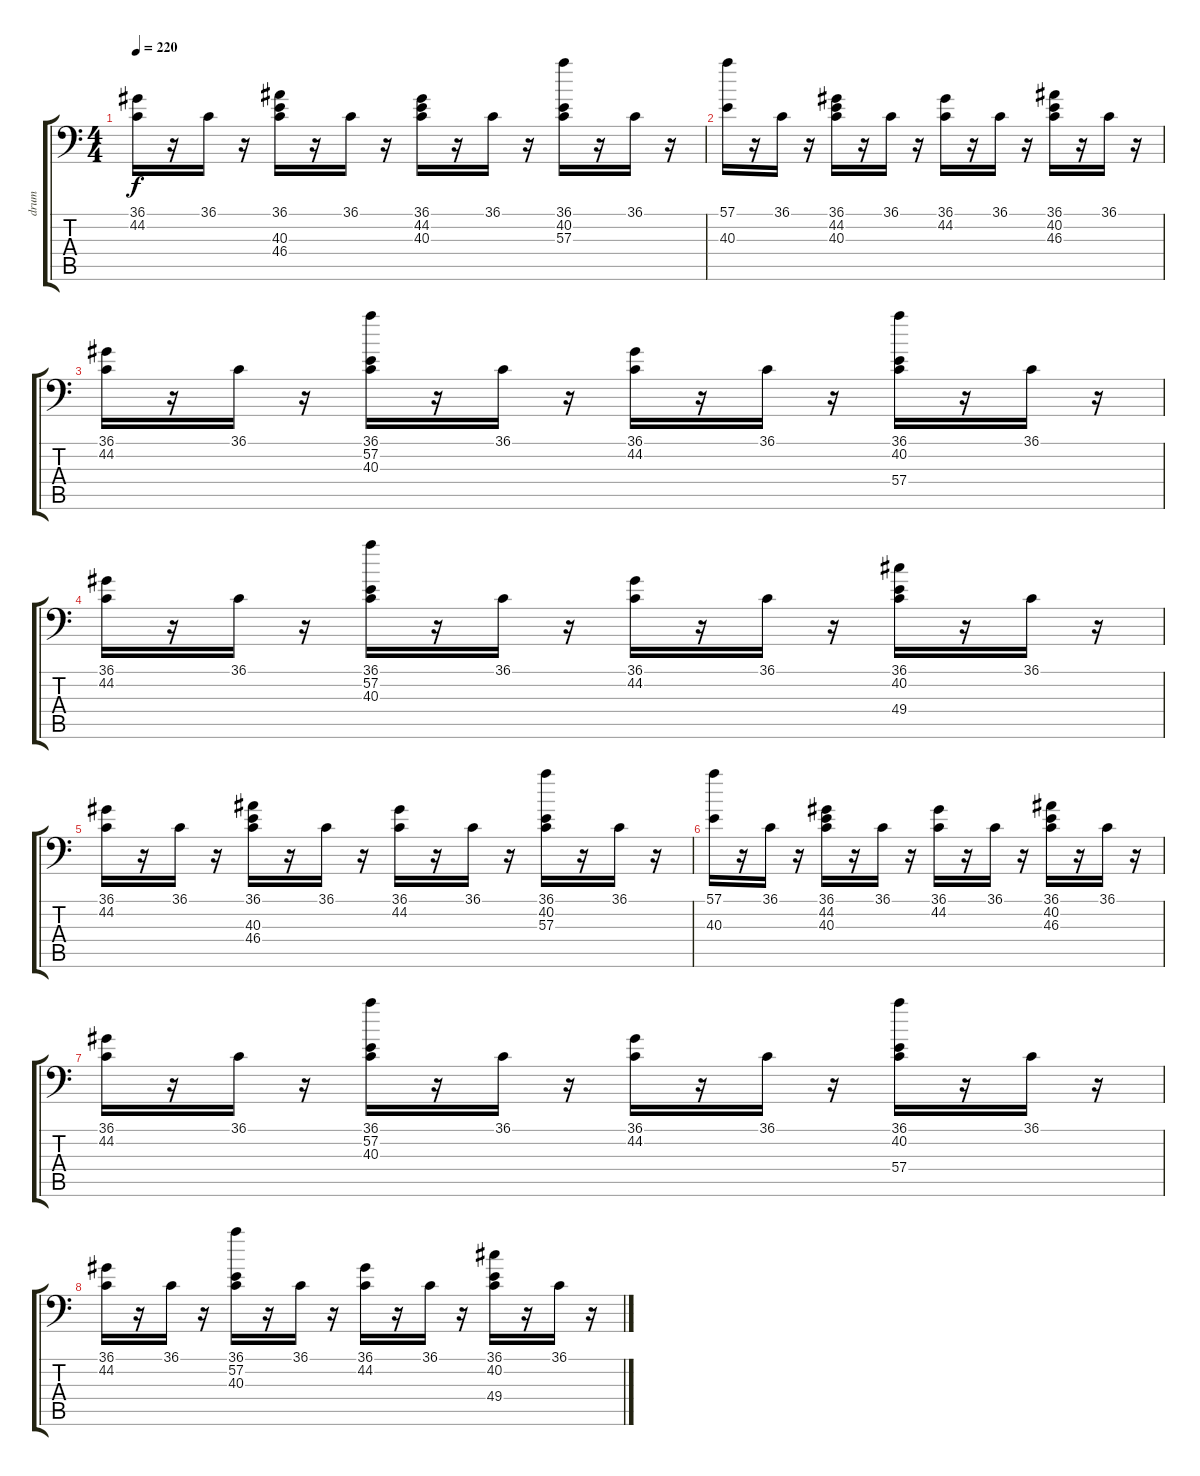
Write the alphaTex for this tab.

\track ("drum" "drum") {instrument acousticgrandpiano}
\staff {score tabs}
\tuning (C-1 C-1 C-1 C-1 C-1 C-1) {hide}
\ts (4 4)
\tempo 220
\clef f4
\ks c
(36.1 44.2).16{dy f} r.16 36.1.16 r.16 (36.1 40.3 46.4).16 r.16 36.1.16 r.16 (36.1 44.2 40.3).16 r.16 36.1.16 r.16 (36.1 40.2 57.3).16 r.16 36.1.16 r.16 |
(57.1 40.3).16 r.16 36.1.16 r.16 (36.1 44.2 40.3).16 r.16 36.1.16 r.16 (36.1 44.2).16 r.16 36.1.16 r.16 (36.1 40.2 46.3).16 r.16 36.1.16 r.16 |
(36.1 44.2).16 r.16 36.1.16 r.16 (36.1 57.2 40.3).16 r.16 36.1.16 r.16 (36.1 44.2).16 r.16 36.1.16 r.16 (36.1 40.2 57.4).16 r.16 36.1.16 r.16 |
(36.1 44.2).16 r.16 36.1.16 r.16 (36.1 57.2 40.3).16 r.16 36.1.16 r.16 (36.1 44.2).16 r.16 36.1.16 r.16 (36.1 40.2 49.4).16 r.16 36.1.16 r.16 |
(36.1 44.2).16 r.16 36.1.16 r.16 (36.1 40.3 46.4).16 r.16 36.1.16 r.16 (36.1 44.2).16 r.16 36.1.16 r.16 (36.1 40.2 57.3).16 r.16 36.1.16 r.16 |
(57.1 40.3).16 r.16 36.1.16 r.16 (36.1 44.2 40.3).16 r.16 36.1.16 r.16 (36.1 44.2).16 r.16 36.1.16 r.16 (36.1 40.2 46.3).16 r.16 36.1.16 r.16 |
(36.1 44.2).16 r.16 36.1.16 r.16 (36.1 57.2 40.3).16 r.16 36.1.16 r.16 (36.1 44.2).16 r.16 36.1.16 r.16 (36.1 40.2 57.4).16 r.16 36.1.16 r.16 |
(36.1 44.2).16 r.16 36.1.16 r.16 (36.1 57.2 40.3).16 r.16 36.1.16 r.16 (36.1 44.2).16 r.16 36.1.16 r.16 (36.1 40.2 49.4).16 r.16 36.1.16 r.16
